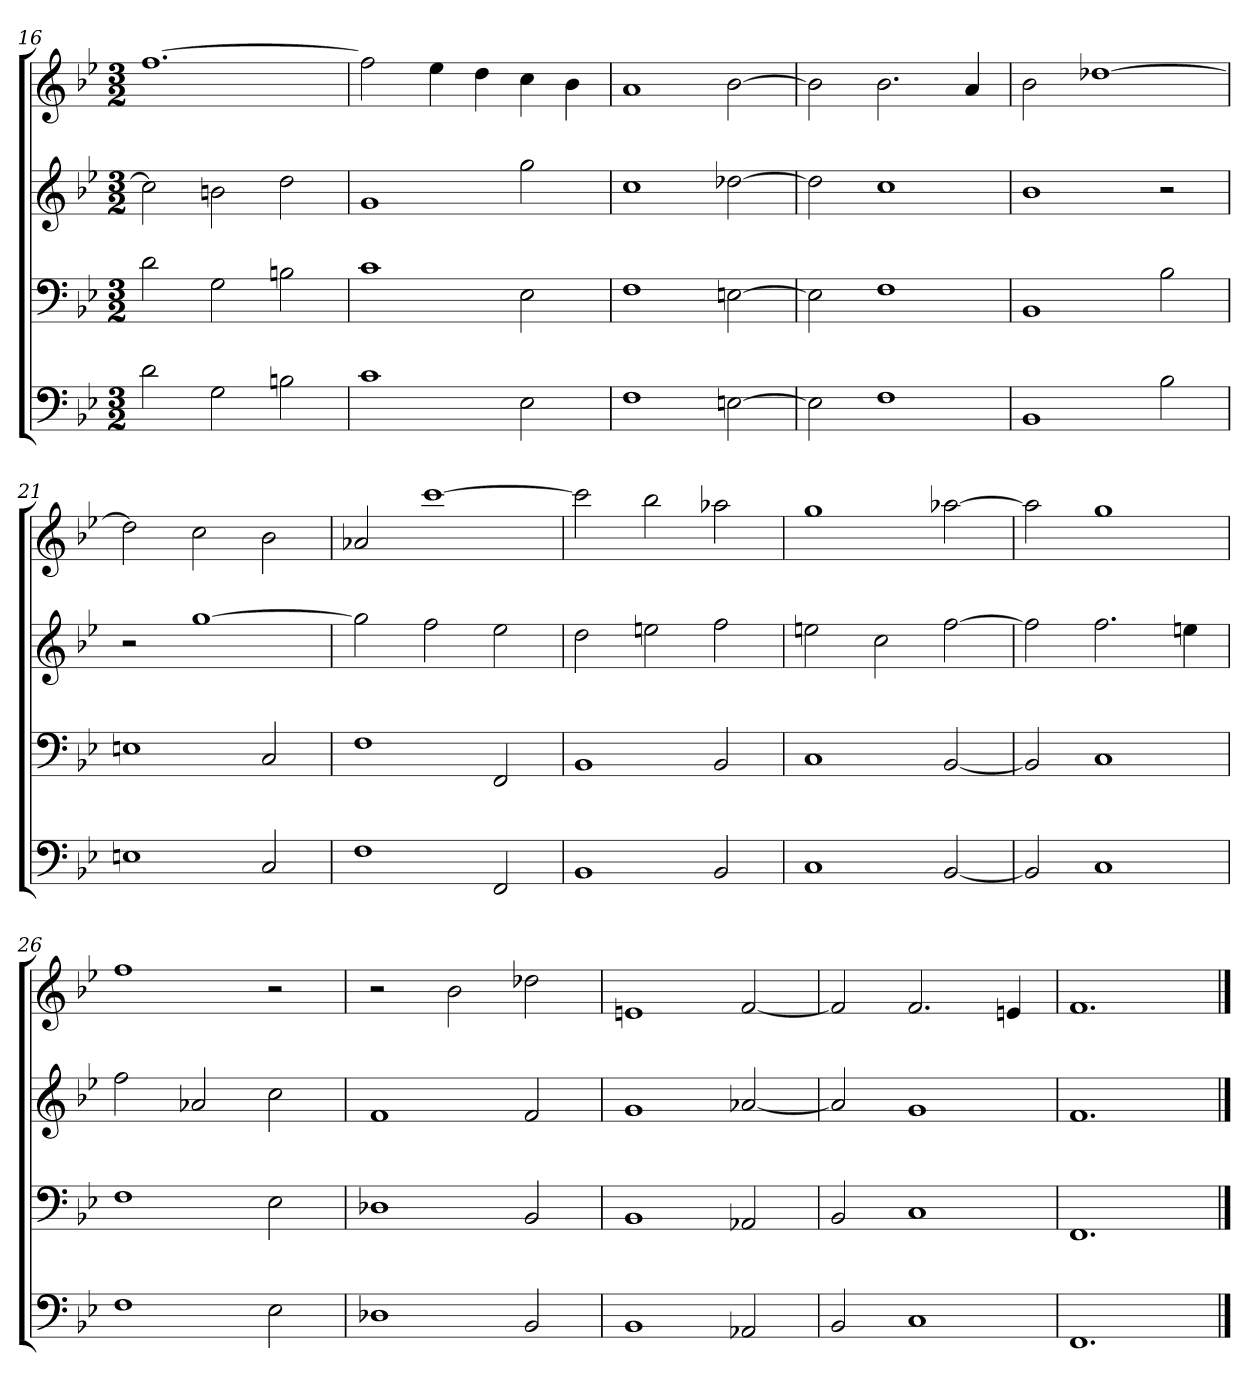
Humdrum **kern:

**kern	**kern	**kern	**kern
*part4	*part3	*part2	*part1
*staff4	*staff3	*staff2	*staff1
*k[b-e-]	*k[b-e-]	*k[b-e-]	*k[b-e-]
*B-:	*B-:	*B-:	*B-:
*M3/2	*M3/2	*M3/2	*M3/2
=16	=16	=16	=16
2d	2d	2cc]	[1.ff
2G	2G	2bn	.
2Bn	2Bn	2dd	.
=17	=17	=17	=17
1c	1c	1g	2ff]
.	.	.	4ee-
.	.	.	4dd
2E-	2E-	2gg	4cc
.	.	.	4b-
=18	=18	=18	=18
1F	1F	1cc	1a
[2En	[2En	[2dd-X	[2b-
=19	=19	=19	=19
2E]	2E]	2dd-]	2b-]
1F	1F	1cc	2.b-
.	.	.	4a
=20	=20	=20	=20
1BB-	1BB-	1b-	2b-
.	.	.	[1dd-X
2B-	2B-	2r	.
=21	=21	=21	=21
1En	1En	2r	2dd-]
.	.	[1gg	2cc
2C	2C	.	2b-
=22	=22	=22	=22
1F	1F	2gg]	2a-X
.	.	2ff	[1ccc
2FF	2FF	2ee-	.
=23	=23	=23	=23
1BB-	1BB-	2dd	2ccc]
.	.	2een	2bb-
2BB-	2BB-	2ff	2aa-X
=24	=24	=24	=24
1C	1C	2een	1gg
.	.	2cc	.
[2BB-	[2BB-	[2ff	[2aa-X
=25	=25	=25	=25
2BB-]	2BB-]	2ff]	2aa-]
1C	1C	2.ff	1gg
.	.	4een	.
=26	=26	=26	=26
1F	1F	2ff	1ff
.	.	2a-X	.
2E-	2E-	2cc	2r
=27	=27	=27	=27
1D-X	1D-X	1f	2r
.	.	.	2b-
2BB-	2BB-	2f	2dd-X
=28	=28	=28	=28
1BB-	1BB-	1g	1en
2AA-X	2AA-X	[2a-X	[2f
=29	=29	=29	=29
2BB-	2BB-	2a-]	2f]
1C	1C	1g	2.f
.	.	.	4en
=30	=30	=30	=30
1.FF	1.FF	1.f	1.f
==	==	==	==
*-	*-	*-	*-
